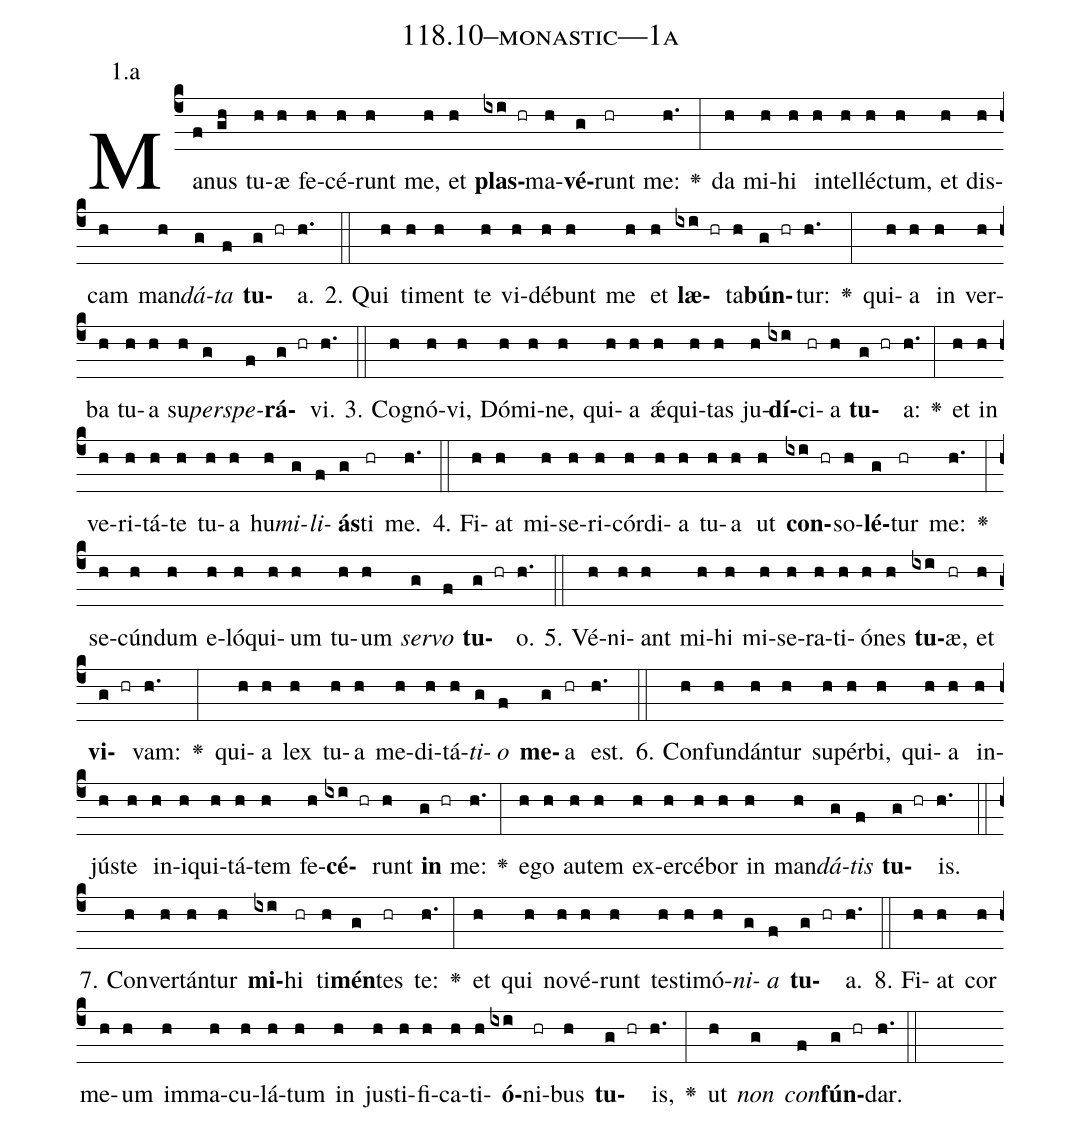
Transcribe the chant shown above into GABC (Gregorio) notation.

name: 118.10--monastic---1a;
annotation: 1.a;
%%
(c4)Ma(f)nus(gh) tu(h)æ(h) fe(h)cé(h)runt(h) me,(h) et(h) <b>plas</b>(ixi hr)ma(h)<b>vé</b>(g)runt(hr) me:(h.) <v>\greheightstar</v>(:) da(h) mi(h)hi(h) in(h)tel(h)léc(h)tum,(h) et(h) dis(h)cam(h) man(h)<i>dá</i>(g)<i>ta</i>(f) <b>tu</b>(g hr)a.(h.) (::)
2. Qui(h) ti(h)ment(h) te(h) vi(h)dé(h)bunt(h) me(h) et(h) <b>læ</b>(ixi hr)ta(h)<b>bún</b>(g hr)tur:(h.) <v>\greheightstar</v>(:) qui(h)a(h) in(h) ver(h)ba(h) tu(h)a(h) su(h)<i>per</i>(g)<i>spe</i>(f)<b>rá</b>(g hr)vi.(h.) (::)
3. Co(h)gnó(h)vi,(h) Dó(h)mi(h)ne,(h) qui(h)a(h) ǽ(h)qui(h)tas(h) ju(h)<b>dí</b>(ixi)ci(hr)a(h) <b>tu</b>(g hr)a:(h.) <v>\greheightstar</v>(:) et(h) in(h) ve(h)ri(h)tá(h)te(h) tu(h)a(h) hu(h)<i>mi</i>(g)<i>li</i>(f)<b>ás</b>(g)ti(hr) me.(h.) (::)
4. Fi(h)at(h) mi(h)se(h)ri(h)cór(h)di(h)a(h) tu(h)a(h) ut(h) <b>con</b>(ixi hr)so(h)<b>lé</b>(g)tur(hr) me:(h.) <v>\greheightstar</v>(:) se(h)cún(h)dum(h) e(h)ló(h)qui(h)um(h) tu(h)um(h) <i>ser</i>(g)<i>vo</i>(f) <b>tu</b>(g hr)o.(h.) (::)
5. Vé(h)ni(h)ant(h) mi(h)hi(h) mi(h)se(h)ra(h)ti(h)ó(h)nes(h) <b>tu</b>(ixi)æ,(hr) et(h) <b>vi</b>(g hr)vam:(h.) <v>\greheightstar</v>(:) qui(h)a(h) lex(h) tu(h)a(h) me(h)di(h)tá(h)<i>ti</i>(g)<i>o</i>(f) <b>me</b>(g)a(hr) est.(h.) (::)
6. Con(h)fun(h)dán(h)tur(h) su(h)pér(h)bi,(h) qui(h)a(h) in(h)jús(h)te(h) in(h)i(h)qui(h)tá(h)tem(h) fe(h)<b>cé</b>(ixi hr)runt(h) <b>in</b>(g hr) me:(h.) <v>\greheightstar</v>(:) e(h)go(h) au(h)tem(h) ex(h)er(h)cé(h)bor(h) in(h) man(h)<i>dá</i>(g)<i>tis</i>(f) <b>tu</b>(g hr)is.(h.) (::)
7. Con(h)ver(h)tán(h)tur(h) <b>mi</b>(ixi)hi(hr) ti(h)<b>mén</b>(g)tes(hr) te:(h.) <v>\greheightstar</v>(:) et(h) qui(h) no(h)vé(h)runt(h) tes(h)ti(h)mó(h)<i>ni</i>(g)<i>a</i>(f) <b>tu</b>(g hr)a.(h.) (::)
8. Fi(h)at(h) cor(h) me(h)um(h) im(h)ma(h)cu(h)lá(h)tum(h) in(h) jus(h)ti(h)fi(h)ca(h)ti(h)<b>ó</b>(ixi)ni(hr)bus(h) <b>tu</b>(g hr)is,(h.) <v>\greheightstar</v>(:) ut(h) <i>non</i>(g) <i>con</i>(f)<b>fún</b>(g hr)dar.(h.) (::)
